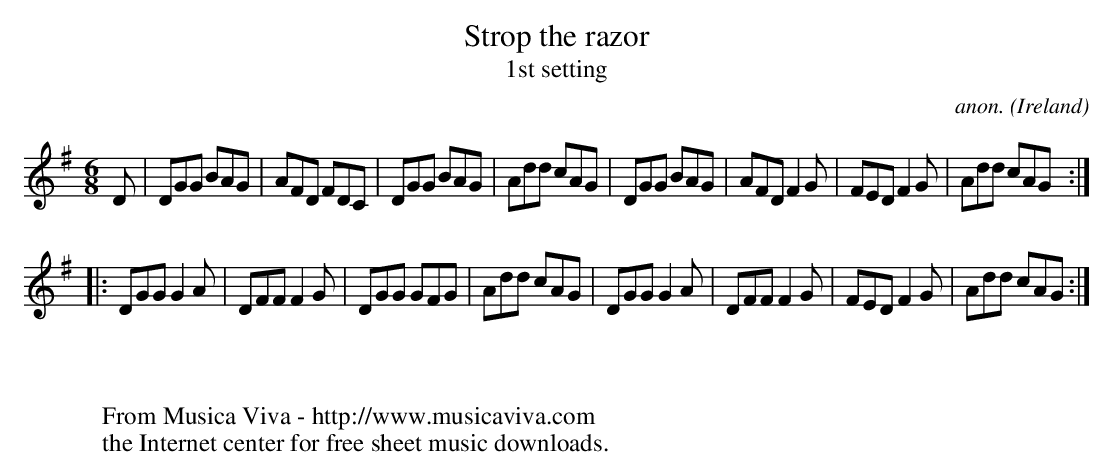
X:1
T:Strop the razor
T:1st setting
C:anon.
O:Ireland
M:6/8
L:1/8
K:G
D|DGG BAG|AFD FDC|DGG BAG|Add cAG|DGG BAG|AFD F2G|FED F2G|Add cAG:|
|:DGG G2A|DFF F2G|DGG GFG|Add cAG|DGG G2A|DFF F2G|FED F2G|Add cAG:|
W:
W:
W: From Musica Viva - http://www.musicaviva.com
W: the Internet center for free sheet music downloads.
